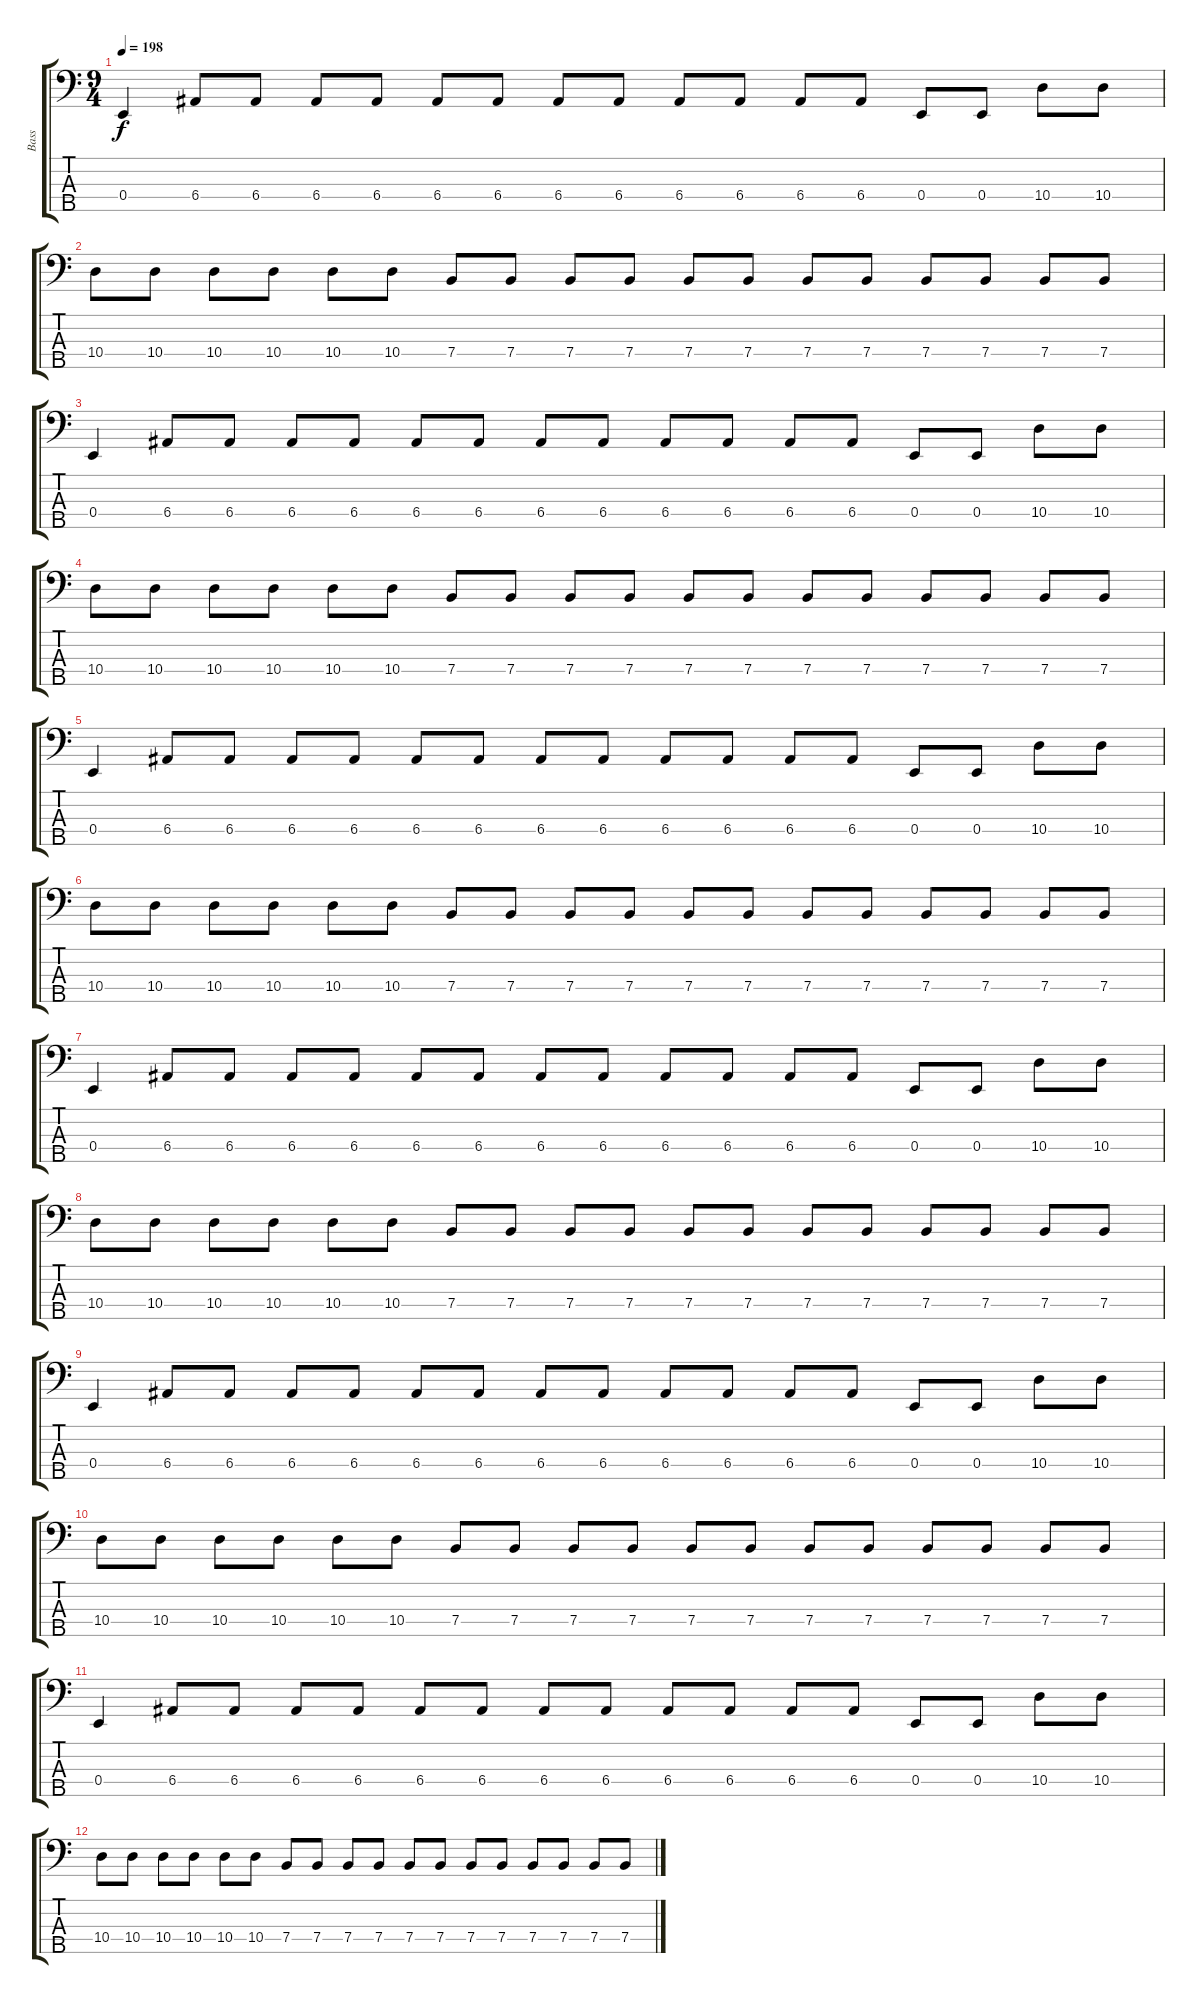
\track ("Bass" "Bass") {instrument electricbassfinger}
\staff {score tabs}
\tuning (G2 D2 A1 E1 B0) {hide}
\ts (9 4)
\tempo 198
\clef f4
\ks c
0.4.4{dy f} 6.4.8 6.4.8 6.4.8 6.4.8 6.4.8 6.4.8 6.4.8 6.4.8 6.4.8 6.4.8 6.4.8 6.4.8 0.4.8 0.4.8 10.4.8 10.4.8 |
10.4.8 10.4.8 10.4.8 10.4.8 10.4.8 10.4.8 7.4.8 7.4.8 7.4.8 7.4.8 7.4.8 7.4.8 7.4.8 7.4.8 7.4.8 7.4.8 7.4.8 7.4.8 |
0.4.4 6.4.8 6.4.8 6.4.8 6.4.8 6.4.8 6.4.8 6.4.8 6.4.8 6.4.8 6.4.8 6.4.8 6.4.8 0.4.8 0.4.8 10.4.8 10.4.8 |
10.4.8 10.4.8 10.4.8 10.4.8 10.4.8 10.4.8 7.4.8 7.4.8 7.4.8 7.4.8 7.4.8 7.4.8 7.4.8 7.4.8 7.4.8 7.4.8 7.4.8 7.4.8 |
0.4.4 6.4.8 6.4.8 6.4.8 6.4.8 6.4.8 6.4.8 6.4.8 6.4.8 6.4.8 6.4.8 6.4.8 6.4.8 0.4.8 0.4.8 10.4.8 10.4.8 |
10.4.8 10.4.8 10.4.8 10.4.8 10.4.8 10.4.8 7.4.8 7.4.8 7.4.8 7.4.8 7.4.8 7.4.8 7.4.8 7.4.8 7.4.8 7.4.8 7.4.8 7.4.8 |
0.4.4 6.4.8 6.4.8 6.4.8 6.4.8 6.4.8 6.4.8 6.4.8 6.4.8 6.4.8 6.4.8 6.4.8 6.4.8 0.4.8 0.4.8 10.4.8 10.4.8 |
10.4.8 10.4.8 10.4.8 10.4.8 10.4.8 10.4.8 7.4.8 7.4.8 7.4.8 7.4.8 7.4.8 7.4.8 7.4.8 7.4.8 7.4.8 7.4.8 7.4.8 7.4.8 |
0.4.4 6.4.8 6.4.8 6.4.8 6.4.8 6.4.8 6.4.8 6.4.8 6.4.8 6.4.8 6.4.8 6.4.8 6.4.8 0.4.8 0.4.8 10.4.8 10.4.8 |
10.4.8 10.4.8 10.4.8 10.4.8 10.4.8 10.4.8 7.4.8 7.4.8 7.4.8 7.4.8 7.4.8 7.4.8 7.4.8 7.4.8 7.4.8 7.4.8 7.4.8 7.4.8 |
0.4.4 6.4.8 6.4.8 6.4.8 6.4.8 6.4.8 6.4.8 6.4.8 6.4.8 6.4.8 6.4.8 6.4.8 6.4.8 0.4.8 0.4.8 10.4.8 10.4.8 |
10.4.8 10.4.8 10.4.8 10.4.8 10.4.8 10.4.8 7.4.8 7.4.8 7.4.8 7.4.8 7.4.8 7.4.8 7.4.8 7.4.8 7.4.8 7.4.8 7.4.8 7.4.8
